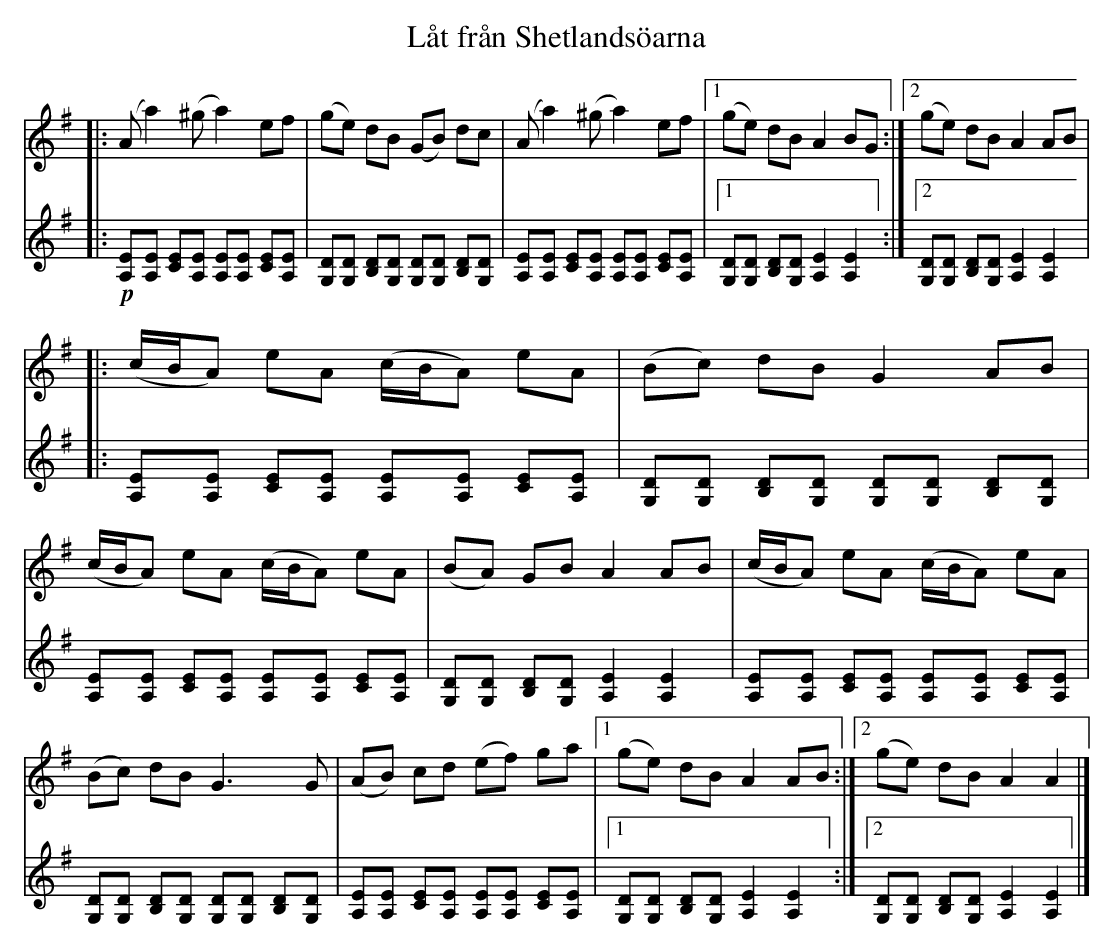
X:1
T: Låt från Shetlandsöarna
K: G
Q: 420/
V: 1
|: (Aa2)(^ga2)ef | (ge) dB (GB) dc | (Aa2)(^ga2)ef |1 (ge) dB A2 BG :|2 (ge) dB A2 AB |
|: (c/B/A) eA (c/B/A) eA | (Bc) dB G2 AB | (c/B/A) eA (c/B/A) eA | (BA) GB A2 AB | (c/B/A) eA (c/B/A) eA | (Bc) dB G3G | (AB) cd (ef) ga |1 (ge) dB A2 AB :|2 (ge) dB A2 A2 |]
V: 2
|: !p![A,E][A,E] [CE][A,E] [A,E][A,E] [CE][A,E] | [G,D][G,D] [B,D][G,D] [G,D][G,D] [B,D][G,D] | [A,E][A,E] [CE][A,E] [A,E][A,E] [CE][A,E] |1 [G,D][G,D] [B,D][G,D] [A,2E2] [A,2E2] :|2 [G,D][G,D] [B,D][G,D] [A,2E2] [A,2E2] |
|: [A,E][A,E] [CE][A,E] [A,E][A,E] [CE][A,E] | [G,D][G,D] [B,D][G,D] [G,D][G,D] [B,D][G,D] | [A,E][A,E] [CE][A,E] [A,E][A,E] [CE][A,E] | [G,D][G,D] [B,D][G,D] [A,2E2] [A,2E2] |
[A,E][A,E] [CE][A,E] [A,E][A,E] [CE][A,E] | [G,D][G,D] [B,D][G,D] [G,D][G,D] [B,D][G,D] | [A,E][A,E] [CE][A,E] [A,E][A,E] [CE][A,E] |1 [G,D][G,D] [B,D][G,D] [A,2E2] [A,2E2] :|2 [G,D][G,D] [B,D][G,D] [A,2E2] [A,2E2] |]
